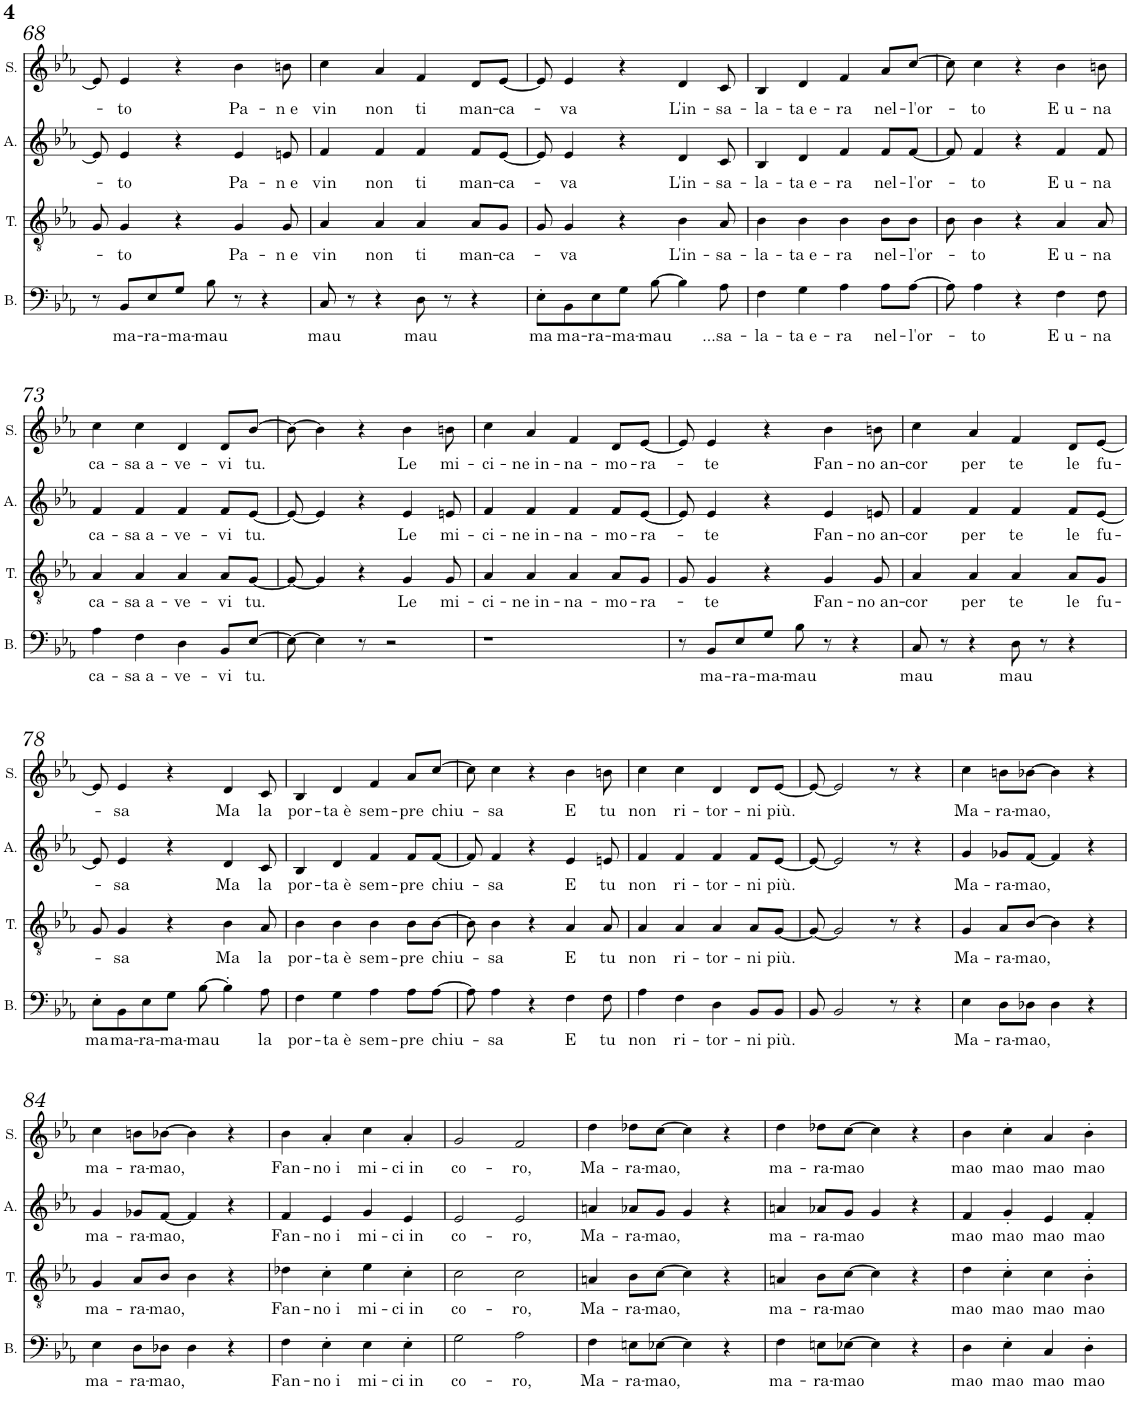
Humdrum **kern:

**kern	**text	**kern	**text	**kern	**text	**kern	**text
*part4	*part4	*part3	*part3	*part2	*part2	*part1	*part1
*staff4	*staff4	*staff3	*staff3	*staff2	*staff2	*staff1	*staff1
*I"Basso	*	*I"T.	*	*I"A.	*	*I"S.	*
*I'B.	*	*I'T.	*	*I'A.	*	*I'S.	*
!!LO:PB:g=z
*clefF4	*	*clefGv2	*	*clefG2	*	*clefG2	*
*k[b-e-a-]	*	*k[b-e-a-]	*	*k[b-e-a-]	*	*k[b-e-a-]	*
*M4/4	*	*M4/4	*	*M4/4	*	*M4/4	*
*met(c)	*	*met(c)	*	*met(c)	*	*met(c)	*
=68	=68	=68	=68	=68	=68	=68	=68
8r	.	8G/	.	8e-/]	.	8e-/]	.
!	!LO:LY:b	!	!LO:LY:b	!	!LO:LY:b	!	!LO:LY:b
8BB-/L	ma-	4G/	-to	4e-/	-to	4e-/	-to
!	!LO:LY:b	!	!	!	!	!	!
8E-/	-ra-	.	.	.	.	.	.
!	!LO:LY:b	!	!	!	!	!	!
8G/J	-ma-	4r	.	4r	.	4r	.
!	!LO:LY:b	!	!	!	!	!	!
8B-\	-mau	.	.	.	.	.	.
!	!	!	!LO:LY:b	!	!LO:LY:b	!	!LO:LY:b
8r	.	4G/	Pa-	4e-/	Pa-	4b-\	Pa-
4r	.	.	.	.	.	.	.
!	!	!	!LO:LY:b	!	!LO:LY:b	!	!LO:LY:b
.	.	8G/	-n e	8en/	-n e	8bn\	-n e
=69	=69	=69	=69	=69	=69	=69	=69
!	!LO:LY:b	!	!LO:LY:b	!	!LO:LY:b	!	!LO:LY:b
8C/	mau	4A-/	vin	4f/	vin	4cc\	vin
8r	.	.	.	.	.	.	.
!	!	!	!LO:LY:b	!	!LO:LY:b	!	!LO:LY:b
4r	.	4A-/	non	4f/	non	4a-/	non
!	!LO:LY:b	!	!LO:LY:b	!	!LO:LY:b	!	!LO:LY:b
8D\	mau	4A-/	ti	4f/	ti	4f/	ti
8r	.	.	.	.	.	.	.
!	!	!	!LO:LY:b	!	!LO:LY:b	!	!LO:LY:b
4r	.	8A-/L	man-	8f/L	man-	8d/L	man-
!	!	!	!LO:LY:b	!	!LO:LY:b	!	!LO:LY:b
.	.	8G/J	-ca-	[8e-/J	-ca-	[8e-/J	-ca-
=70	=70	=70	=70	=70	=70	=70	=70
!	!LO:LY:b	!	!	!	!	!	!
8E-'\L	ma	8G/	.	8e-/]	.	8e-/]	.
!	!LO:LY:b	!	!LO:LY:b	!	!LO:LY:b	!	!LO:LY:b
8BB-\	ma-	4G/	-va	4e-/	-va	4e-/	-va
!	!LO:LY:b	!	!	!	!	!	!
8E-\	-ra-	.	.	.	.	.	.
!	!LO:LY:b	!	!	!	!	!	!
8G\J	-ma-	4r	.	4r	.	4r	.
!	!LO:LY:b	!	!	!	!	!	!
[8B-\	-mau	.	.	.	.	.	.
!	!	!	!LO:LY:b	!	!LO:LY:b	!	!LO:LY:b
4B-\]	.	4B-\	L'in-	4d/	L'in-	4d/	L'in-
!	!LO:LY:b	!	!LO:LY:b	!	!LO:LY:b	!	!LO:LY:b
8A-\	...sa-	8A-/	-sa-	8c/	-sa-	8c/	-sa-
=71	=71	=71	=71	=71	=71	=71	=71
!	!LO:LY:b	!	!LO:LY:b	!	!LO:LY:b	!	!LO:LY:b
4F\	-la-	4B-\	-la-	4B-/	-la-	4B-/	-la-
!	!LO:LY:b	!	!LO:LY:b	!	!LO:LY:b	!	!LO:LY:b
4G\	-ta e-	4B-\	-ta e-	4d/	-ta e-	4d/	-ta e-
!	!LO:LY:b	!	!LO:LY:b	!	!LO:LY:b	!	!LO:LY:b
4A-\	-ra	4B-\	-ra	4f/	-ra	4f/	-ra
!	!LO:LY:b	!	!LO:LY:b	!	!LO:LY:b	!	!LO:LY:b
8A-\L	nel-	8B-\L	nel-	8f/L	nel-	8a-/L	nel-
!	!LO:LY:b	!	!LO:LY:b	!	!LO:LY:b	!	!LO:LY:b
[8A-\J	-l'or-	8B-\J	-l'or-	[8f/J	-l'or-	[8cc/J	-l'or-
=72	=72	=72	=72	=72	=72	=72	=72
8A-\]	.	8B-\	.	8f/]	.	8cc\]	.
!	!LO:LY:b	!	!LO:LY:b	!	!LO:LY:b	!	!LO:LY:b
4A-\	-to	4B-\	-to	4f/	-to	4cc\	-to
4r	.	4r	.	4r	.	4r	.
!	!LO:LY:b	!	!LO:LY:b	!	!LO:LY:b	!	!LO:LY:b
4F\	E u-	4A-/	E u-	4f/	E u-	4b-\	E u-
!	!LO:LY:b	!	!LO:LY:b	!	!LO:LY:b	!	!LO:LY:b
8F\	-na	8A-/	-na	8f/	-na	8bn\	-na
!!LO:LB:g=z
=73	=73	=73	=73	=73	=73	=73	=73
!	!LO:LY:b	!	!LO:LY:b	!	!LO:LY:b	!	!LO:LY:b
4A-\	ca-	4A-/	ca-	4f/	ca-	4cc\	ca-
!	!LO:LY:b	!	!LO:LY:b	!	!LO:LY:b	!	!LO:LY:b
4F\	-sa a-	4A-/	-sa a-	4f/	-sa a-	4cc\	-sa a-
!	!LO:LY:b	!	!LO:LY:b	!	!LO:LY:b	!	!LO:LY:b
4D\	-ve-	4A-/	-ve-	4f/	-ve-	4d/	-ve-
!	!LO:LY:b	!	!LO:LY:b	!	!LO:LY:b	!	!LO:LY:b
8BB-/L	-vi	8A-/L	-vi	8f/L	-vi	8d/L	-vi
!	!LO:LY:b	!	!LO:LY:b	!	!LO:LY:b	!	!LO:LY:b
[8E-/J	tu.	[8G/J	tu.	[8e-/J	tu.	[8b-/J	tu.
=74	=74	=74	=74	=74	=74	=74	=74
8E-\_	.	8G/_	.	8e-/_	.	8b-\_	.
4E-\]	.	4G/]	.	4e-/]	.	4b-\]	.
8r	.	4r	.	4r	.	4r	.
2r	.	.	.	.	.	.	.
!	!	!	!LO:LY:b	!	!LO:LY:b	!	!LO:LY:b
.	.	4G/	Le	4e-/	Le	4b-\	Le
!	!	!	!LO:LY:b	!	!LO:LY:b	!	!LO:LY:b
.	.	8G/	mi-	8en/	mi-	8bn\	mi-
=75	=75	=75	=75	=75	=75	=75	=75
!	!	!	!LO:LY:b	!	!LO:LY:b	!	!LO:LY:b
1r	.	4A-/	-ci-	4f/	-ci-	4cc\	-ci-
!	!	!	!LO:LY:b	!	!LO:LY:b	!	!LO:LY:b
.	.	4A-/	-ne in-	4f/	-ne in-	4a-/	-ne in-
!	!	!	!LO:LY:b	!	!LO:LY:b	!	!LO:LY:b
.	.	4A-/	-na-	4f/	-na-	4f/	-na-
!	!	!	!LO:LY:b	!	!LO:LY:b	!	!LO:LY:b
.	.	8A-/L	-mo-	8f/L	-mo-	8d/L	-mo-
!	!	!	!LO:LY:b	!	!LO:LY:b	!	!LO:LY:b
.	.	8G/J	-ra-	[8e-/J	-ra-	[8e-/J	-ra-
=76	=76	=76	=76	=76	=76	=76	=76
8r	.	8G/	.	8e-/]	.	8e-/]	.
!	!LO:LY:b	!	!LO:LY:b	!	!LO:LY:b	!	!LO:LY:b
8BB-/L	ma-	4G/	-te	4e-/	-te	4e-/	-te
!	!LO:LY:b	!	!	!	!	!	!
8E-/	-ra-	.	.	.	.	.	.
!	!LO:LY:b	!	!	!	!	!	!
8G/J	-ma-	4r	.	4r	.	4r	.
!	!LO:LY:b	!	!	!	!	!	!
8B-\	-mau	.	.	.	.	.	.
!	!	!	!LO:LY:b	!	!LO:LY:b	!	!LO:LY:b
8r	.	4G/	Fan-	4e-/	Fan-	4b-\	Fan-
4r	.	.	.	.	.	.	.
!	!	!	!LO:LY:b	!	!LO:LY:b	!	!LO:LY:b
.	.	8G/	-no an-	8en/	-no an-	8bn\	-no an-
=77	=77	=77	=77	=77	=77	=77	=77
!	!LO:LY:b	!	!LO:LY:b	!	!LO:LY:b	!	!LO:LY:b
8C/	mau	4A-/	-cor	4f/	-cor	4cc\	-cor
8r	.	.	.	.	.	.	.
!	!	!	!LO:LY:b	!	!LO:LY:b	!	!LO:LY:b
4r	.	4A-/	per	4f/	per	4a-/	per
!	!LO:LY:b	!	!LO:LY:b	!	!LO:LY:b	!	!LO:LY:b
8D\	mau	4A-/	te	4f/	te	4f/	te
8r	.	.	.	.	.	.	.
!	!	!	!LO:LY:b	!	!LO:LY:b	!	!LO:LY:b
4r	.	8A-/L	le	8f/L	le	8d/L	le
!	!	!	!LO:LY:b	!	!LO:LY:b	!	!LO:LY:b
.	.	8G/J	fu-	[8e-/J	fu-	[8e-/J	fu-
!!LO:LB:g=z
=78	=78	=78	=78	=78	=78	=78	=78
!	!LO:LY:b	!	!	!	!	!	!
8E-'\L	ma	8G/	.	8e-/]	.	8e-/]	.
!	!LO:LY:b	!	!LO:LY:b	!	!LO:LY:b	!	!LO:LY:b
8BB-\	ma-	4G/	-sa	4e-/	-sa	4e-/	-sa
!	!LO:LY:b	!	!	!	!	!	!
8E-\	-ra-	.	.	.	.	.	.
!	!LO:LY:b	!	!	!	!	!	!
8G\J	-ma-	4r	.	4r	.	4r	.
!	!LO:LY:b	!	!	!	!	!	!
[8B-\	-mau	.	.	.	.	.	.
!	!	!	!LO:LY:b	!	!LO:LY:b	!	!LO:LY:b
4B-'\]	.	4B-\	Ma	4d/	Ma	4d/	Ma
!	!LO:LY:b	!	!LO:LY:b	!	!LO:LY:b	!	!LO:LY:b
8A-\	la	8A-/	la	8c/	la	8c/	la
=79	=79	=79	=79	=79	=79	=79	=79
!	!LO:LY:b	!	!LO:LY:b	!	!LO:LY:b	!	!LO:LY:b
4F\	por-	4B-\	por-	4B-/	por-	4B-/	por-
!	!LO:LY:b	!	!LO:LY:b	!	!LO:LY:b	!	!LO:LY:b
4G\	-ta è	4B-\	-ta è	4d/	-ta è	4d/	-ta è
!	!LO:LY:b	!	!LO:LY:b	!	!LO:LY:b	!	!LO:LY:b
4A-\	sem-	4B-\	sem-	4f/	sem-	4f/	sem-
!	!LO:LY:b	!	!LO:LY:b	!	!LO:LY:b	!	!LO:LY:b
8A-\L	-pre	8B-\L	-pre	8f/L	-pre	8a-/L	-pre
!	!LO:LY:b	!	!LO:LY:b	!	!LO:LY:b	!	!LO:LY:b
[8A-\J	chiu-	[8B-\J	chiu-	[8f/J	chiu-	[8cc/J	chiu-
=80	=80	=80	=80	=80	=80	=80	=80
8A-\]	.	8B-\]	.	8f/]	.	8cc\]	.
!	!LO:LY:b	!	!LO:LY:b	!	!LO:LY:b	!	!LO:LY:b
4A-\	-sa	4B-\	-sa	4f/	-sa	4cc\	-sa
4r	.	4r	.	4r	.	4r	.
!	!LO:LY:b	!	!LO:LY:b	!	!LO:LY:b	!	!LO:LY:b
4F\	E	4A-/	E	4e-/	E	4b-\	E
!	!LO:LY:b	!	!LO:LY:b	!	!LO:LY:b	!	!LO:LY:b
8F\	tu	8A-/	tu	8en/	tu	8bn\	tu
=81	=81	=81	=81	=81	=81	=81	=81
!	!LO:LY:b	!	!LO:LY:b	!	!LO:LY:b	!	!LO:LY:b
4A-\	non	4A-/	non	4f/	non	4cc\	non
!	!LO:LY:b	!	!LO:LY:b	!	!LO:LY:b	!	!LO:LY:b
4F\	ri-	4A-/	ri-	4f/	ri-	4cc\	ri-
!	!LO:LY:b	!	!LO:LY:b	!	!LO:LY:b	!	!LO:LY:b
4D\	-tor-	4A-/	-tor-	4f/	-tor-	4d/	-tor-
!	!LO:LY:b	!	!LO:LY:b	!	!LO:LY:b	!	!LO:LY:b
8BB-/L	-ni	8A-/L	-ni	8f/L	-ni	8d/L	-ni
!	!LO:LY:b	!	!LO:LY:b	!	!LO:LY:b	!	!LO:LY:b
8BB-/J	più.	[8G/J	più.	[8e-/J	più.	[8e-/J	più.
=82	=82	=82	=82	=82	=82	=82	=82
8BB-/	.	8G/_	.	8e-/_	.	8e-/_	.
2BB-/	.	2G/]	.	2e-/]	.	2e-/]	.
8r	.	8r	.	8r	.	8r	.
4r	.	4r	.	4r	.	4r	.
=83	=83	=83	=83	=83	=83	=83	=83
!	!LO:LY:b	!	!LO:LY:b	!	!LO:LY:b	!	!LO:LY:b
4E-\	Ma-	4G/	Ma-	4g/	Ma-	4cc\	Ma-
!	!LO:LY:b	!	!LO:LY:b	!	!LO:LY:b	!	!LO:LY:b
8D\L	-ra-	8A-/L	-ra-	8g-X/L	-ra-	8bn\L	-ra-
!	!LO:LY:b	!	!LO:LY:b	!	!LO:LY:b	!	!LO:LY:b
8D-X\J	-mao,	[8B-/J	-mao,	[8f/J	-mao,	[8b-X\J	-mao,
4D-\	.	4B-\]	.	4f/]	.	4b-\]	.
4r	.	4r	.	4r	.	4r	.
!!LO:LB:g=z
=84	=84	=84	=84	=84	=84	=84	=84
!	!LO:LY:b	!	!LO:LY:b	!	!LO:LY:b	!	!LO:LY:b
4E-\	ma-	4G/	ma-	4g/	ma-	4cc\	ma-
!	!LO:LY:b	!	!LO:LY:b	!	!LO:LY:b	!	!LO:LY:b
8D\L	-ra-	8A-/L	-ra-	8g-X/L	-ra-	8bn\L	-ra-
!	!LO:LY:b	!	!LO:LY:b	!	!LO:LY:b	!	!LO:LY:b
8D-X\J	-mao,	8B-/J	-mao,	[8f/J	-mao,	[8b-X\J	-mao,
4D-\	.	4B-\	.	4f/]	.	4b-\]	.
4r	.	4r	.	4r	.	4r	.
=85	=85	=85	=85	=85	=85	=85	=85
!	!LO:LY:b	!	!LO:LY:b	!	!LO:LY:b	!	!LO:LY:b
4F\	Fan-	4d-X\	Fan-	4f/	Fan-	4b-\	Fan-
!	!LO:LY:b	!	!LO:LY:b	!	!LO:LY:b	!	!LO:LY:b
4E-'\	-no i	4c'\	-no i	4e-/	-no i	4a-'/	-no i
!	!LO:LY:b	!	!LO:LY:b	!	!LO:LY:b	!	!LO:LY:b
4E-\	mi-	4e-\	mi-	4g/	mi-	4cc\	mi-
!	!LO:LY:b	!	!LO:LY:b	!	!LO:LY:b	!	!LO:LY:b
4E-'\	-ci in	4c'\	-ci in	4e-/	-ci in	4a-'/	-ci in
=86	=86	=86	=86	=86	=86	=86	=86
!	!LO:LY:b	!	!LO:LY:b	!	!LO:LY:b	!	!LO:LY:b
2G\	co-	2c\	co-	2e-/	co-	2g/	co-
!	!LO:LY:b	!	!LO:LY:b	!	!LO:LY:b	!	!LO:LY:b
2A-\	-ro,	2c\	-ro,	2e-/	-ro,	2f/	-ro,
=87	=87	=87	=87	=87	=87	=87	=87
!	!LO:LY:b	!	!LO:LY:b	!	!LO:LY:b	!	!LO:LY:b
4F\	Ma-	4An/	Ma-	4an/	Ma-	4dd\	Ma-
!	!LO:LY:b	!	!LO:LY:b	!	!LO:LY:b	!	!LO:LY:b
8En\L	-ra-	8B-\L	-ra-	8a-X/L	-ra-	8dd-X\L	-ra-
!	!LO:LY:b	!	!LO:LY:b	!	!LO:LY:b	!	!LO:LY:b
[8E-X\J	-mao,	[8c\J	-mao,	8g/J	-mao,	[8cc\J	-mao,
4E-\]	.	4c\]	.	4g/	.	4cc\]	.
4r	.	4r	.	4r	.	4r	.
=88	=88	=88	=88	=88	=88	=88	=88
!	!LO:LY:b	!	!LO:LY:b	!	!LO:LY:b	!	!LO:LY:b
4F\	ma-	4An/	ma-	4an/	ma-	4dd\	ma-
!	!LO:LY:b	!	!LO:LY:b	!	!LO:LY:b	!	!LO:LY:b
8En\L	-ra-	8B-\L	-ra-	8a-X/L	-ra-	8dd-X\L	-ra-
!	!LO:LY:b	!	!LO:LY:b	!	!LO:LY:b	!	!LO:LY:b
[8E-X\J	-mao	[8c\J	-mao	8g/J	-mao	[8cc\J	-mao
4E-\]	.	4c\]	.	4g/	.	4cc\]	.
4r	.	4r	.	4r	.	4r	.
=89	=89	=89	=89	=89	=89	=89	=89
!	!LO:LY:b	!	!LO:LY:b	!	!LO:LY:b	!	!LO:LY:b
4D\	mao	4d\	mao	4f/	mao	4b-\	mao
!	!LO:LY:b	!	!LO:LY:b	!	!LO:LY:b	!	!LO:LY:b
4E-'\	mao	4c''\	mao	4g'/	mao	4cc'\	mao
!	!LO:LY:b	!	!LO:LY:b	!	!LO:LY:b	!	!LO:LY:b
4C/	mao	4c\	mao	4e-/	mao	4a-/	mao
!	!LO:LY:b	!	!LO:LY:b	!	!LO:LY:b	!	!LO:LY:b
4D'\	mao	4B-''\	mao	4f'/	mao	4b-'\	mao
=	=	=	=	=	=	=	=
*-	*-	*-	*-	*-	*-	*-	*-
